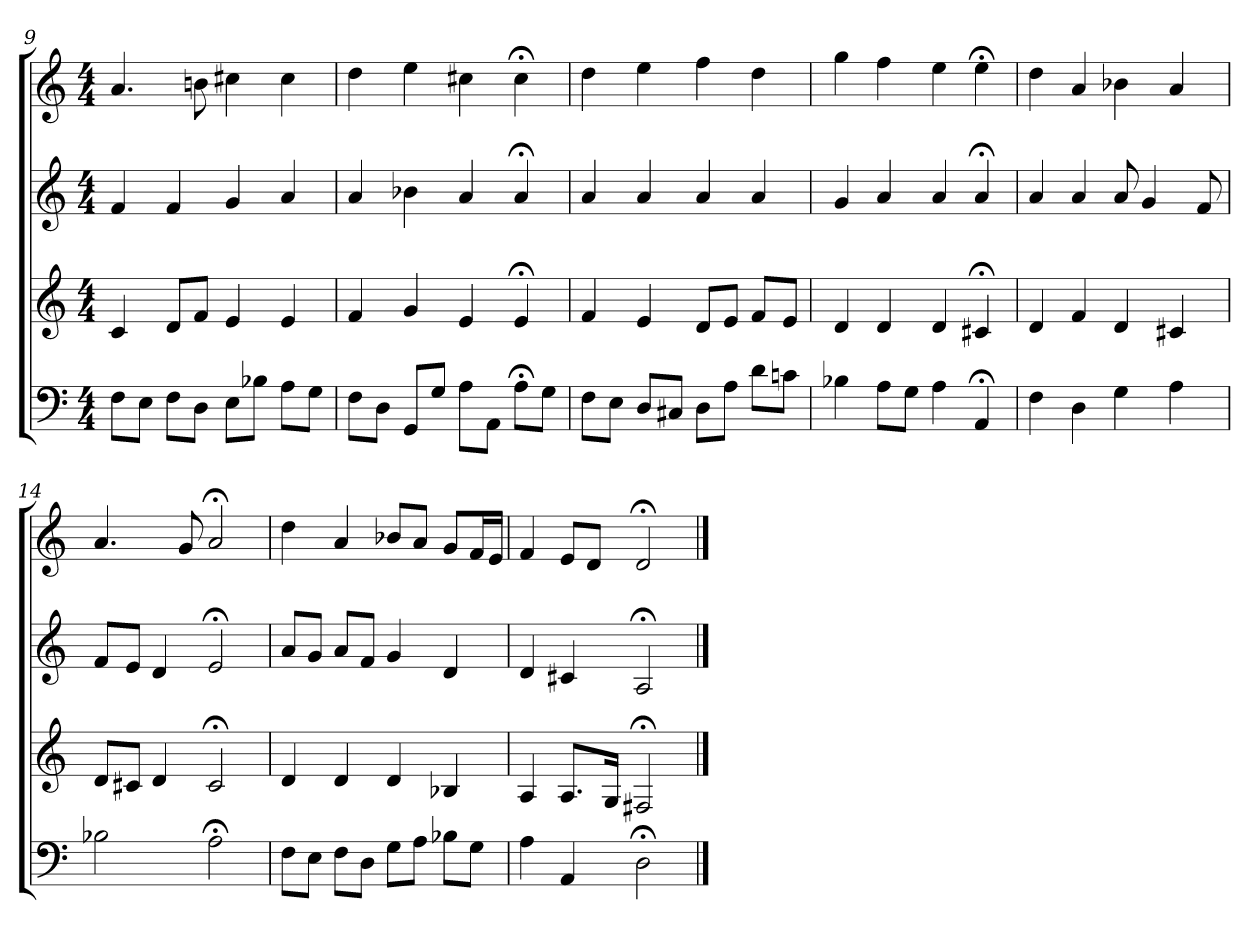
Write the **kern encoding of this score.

**kern	**kern	**kern	**kern
*part4	*part3	*part2	*part1
*staff4	*staff3	*staff2	*staff1
*clefF4	*clefG2	*clefG2	*clefG2
*k[]	*k[]	*k[]	*k[]
*C:	*C:	*C:	*a:
*M4/4	*M4/4	*M4/4	*M4/4
=9	=9	=9	=9
8F\L	4c	4f	4.a
8E\J	.	.	.
8F\L	8d/L	4f	.
8D\J	8f/J	.	8bn
8E\L	4e	4g	4cc#X
8B-X\J	.	.	.
8A\L	4e	4a	4cc#
8G\J	.	.	.
=10	=10	=10	=10
8F\L	4f	4a	4dd
8D\J	.	.	.
8GG/L	4g	4b-X	4ee
8G/J	.	.	.
8A\L	4e	4a	4cc#X
8AA\J	.	.	.
8A;<\L	4e;<	4a;<	4cc#;<
8G\J	.	.	.
=11	=11	=11	=11
8F\L	4f	4a	4dd
8E\J	.	.	.
8D/L	4e	4a	4ee
8C#X/J	.	.	.
8D\L	8d/L	4a	4ff
8A\J	8e/J	.	.
8d\L	8f/L	4a	4dd
8cn\J	8e/J	.	.
=12	=12	=12	=12
4B-X	4d	4g	4gg
8A\L	4d	4a	4ff
8G\J	.	.	.
4A	4d	4a	4ee
4AA;<	4c#X;<	4a;<	4ee;<
=13	=13	=13	=13
4F	4d	4a	4dd
4D	4f	4a	4a
4G	4d	8a	4b-X
.	.	4g	.
4A	4c#X	.	4a
.	.	8f	.
=14	=14	=14	=14
2B-X	8d/L	8f/L	4.a
.	8c#X/J	8e/J	.
.	4d	4d	.
.	.	.	8g
2A;<	2c#;<	2e;<	2a;<
=15	=15	=15	=15
8F\L	4d	8a/L	4dd
8E\J	.	8g/J	.
8F\L	4d	8a/L	4a
8D\J	.	8f/J	.
8G\L	4d	4g	8b-X/L
8A\J	.	.	8a/J
8B-X\L	4B-X	4d	8g/L
8G\J	.	.	16f/L
.	.	.	16e/JJ
=16	=16	=16	=16
4A	4A	4d	4f
4AA	8.A/L	4c#X	8e/L
.	.	.	8d/J
.	16G/Jk	.	.
2D;<	2F#X;<	2A;<	2d;<
==	==	==	==
*-	*-	*-	*-
